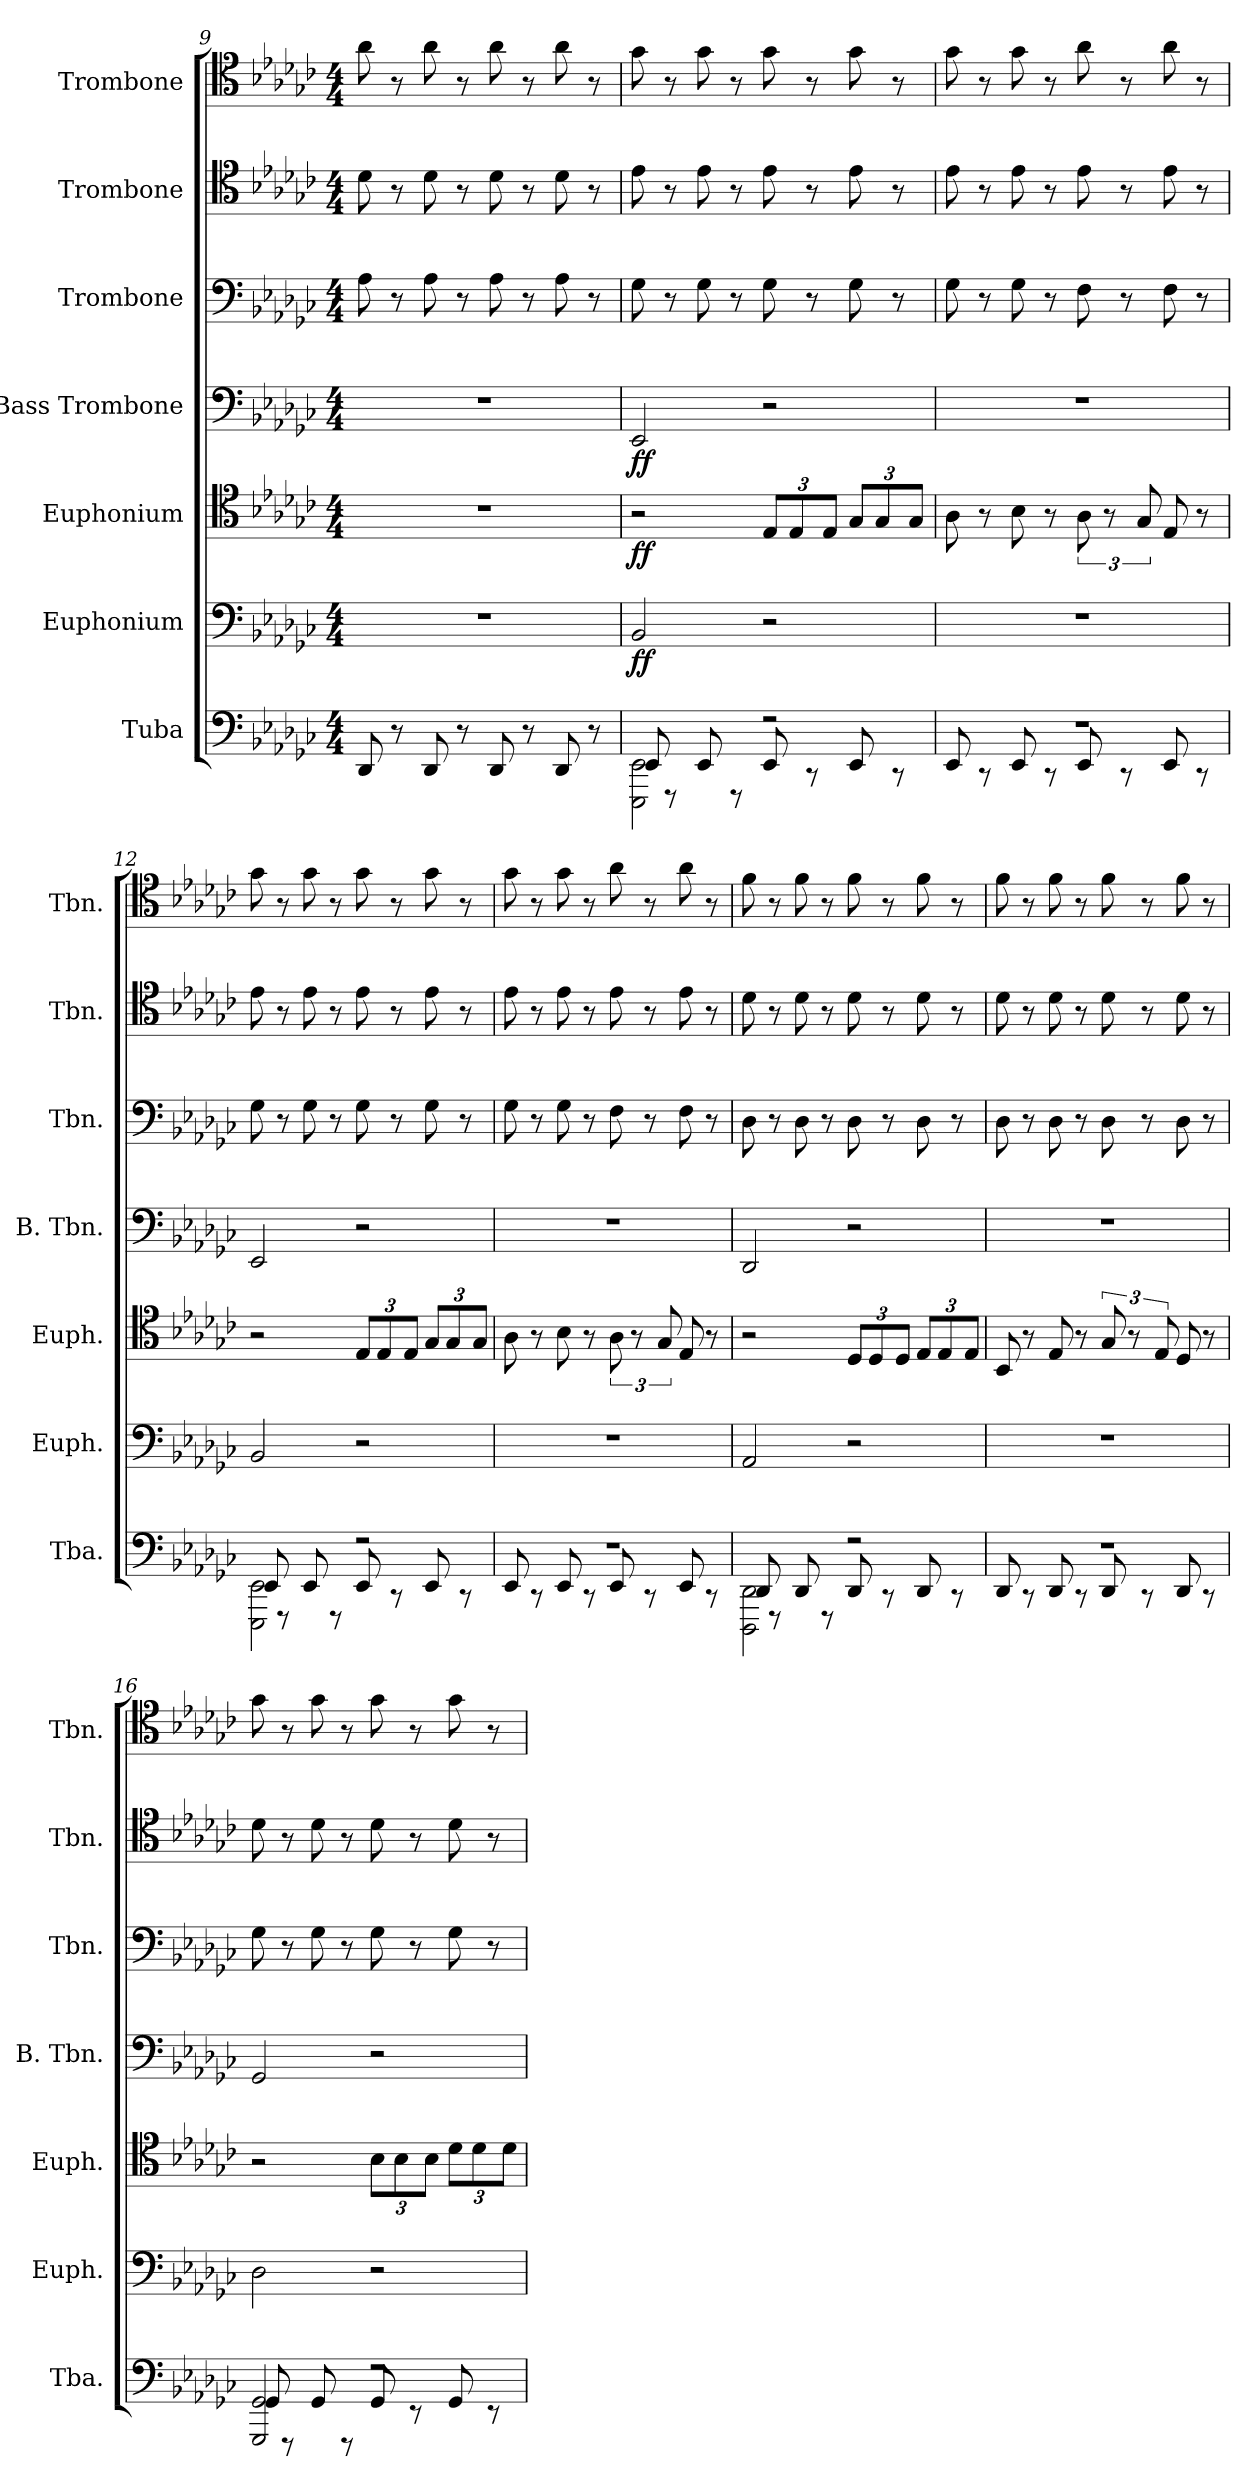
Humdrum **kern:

**kern	**dynam	**kern	**dynam	**kern	**dynam	**kern	**dynam	**kern	**kern	**kern
*part7	*part7	*part6	*part6	*part5	*part5	*part4	*part4	*part3	*part2	*part1
*staff7	*staff7	*staff6	*staff6	*staff5	*staff5	*staff4	*staff4	*staff3	*staff2	*staff1
*I"Tuba	*	*I"Euphonium	*	*I"Euphonium	*	*I"Bass Trombone	*	*I"Trombone	*I"Trombone	*I"Trombone
*I'Tba.	*	*I'Euph.	*	*I'Euph.	*	*I'B. Tbn.	*	*I'Tbn.	*I'Tbn.	*I'Tbn.
!!LO:PB:g=z
*clefF4	*	*clefF4	*	*clefC4	*	*clefF4	*	*clefF4	*clefC4	*clefC4
*k[b-e-a-d-g-c-]	*	*k[b-e-a-d-g-c-]	*	*k[b-e-a-d-g-c-]	*	*k[b-e-a-d-g-c-]	*	*k[b-e-a-d-g-c-]	*k[b-e-a-d-g-c-]	*k[b-e-a-d-g-c-]
*M4/4	*	*M4/4	*	*M4/4	*	*M4/4	*	*M4/4	*M4/4	*M4/4
=9	=9	=9	=9	=9	=9	=9	=9	=9	=9	=9
8DD-/	.	1r	.	1r	.	1r	.	8A-\	8d-\	8a-\
8r	.	.	.	.	.	.	.	8r	8r	8r
8DD-/	.	.	.	.	.	.	.	8A-\	8d-\	8a-\
8r	.	.	.	.	.	.	.	8r	8r	8r
8DD-/	.	.	.	.	.	.	.	8A-\	8d-\	8a-\
8r	.	.	.	.	.	.	.	8r	8r	8r
8DD-/	.	.	.	.	.	.	.	8A-\	8d-\	8a-\
8r	.	.	.	.	.	.	.	8r	8r	8r
=10	=10	=10	=10	=10	=10	=10	=10	=10	=10	=10
*^	*	*	*	*	*	*	*	*	*	*
!	!	!LO:DY:b	!	!	!	!	!	!	!	!	!
!	!	!LO:DY:n=1:b	!	!LO:DY:b	!	!LO:DY:b	!	!LO:DY:b	!	!	!
2EEE-\ 2EE-\	8EE-/	ff mf	2BB-/	ff	2r	ff	2EE-/	ff	8G-\	8e-\	8g-\
.	8r	.	.	.	.	.	.	.	8r	8r	8r
.	8EE-/	.	.	.	.	.	.	.	8G-\	8e-\	8g-\
.	8r	.	.	.	.	.	.	.	8r	8r	8r
*	*	*	*	*	*Xbrackettup	*	*	*	*	*	*
2r	8EE-/	.	2r	.	12E-/L	.	2r	.	8G-\	8e-\	8g-\
.	.	.	.	.	12E-/	.	.	.	.	.	.
.	8r	.	.	.	.	.	.	.	8r	8r	8r
.	.	.	.	.	12E-/J	.	.	.	.	.	.
.	8EE-/	.	.	.	12G-/L	.	.	.	8G-\	8e-\	8g-\
.	.	.	.	.	12G-/	.	.	.	.	.	.
.	8r	.	.	.	.	.	.	.	8r	8r	8r
.	.	.	.	.	12G-/J	.	.	.	.	.	.
=11	=11	=11	=11	=11	=11	=11	=11	=11	=11	=11	=11
1r	8EE-/	.	1r	.	8A-\	.	1r	.	8G-\	8e-\	8g-\
.	8r	.	.	.	8r	.	.	.	8r	8r	8r
.	8EE-/	.	.	.	8B-\	.	.	.	8G-\	8e-\	8g-\
.	8r	.	.	.	8r	.	.	.	8r	8r	8r
*	*	*	*	*	*brackettup	*	*	*	*	*	*
.	8EE-/	.	.	.	12A-\	.	.	.	8F\	8e-\	8a-\
.	.	.	.	.	12r	.	.	.	.	.	.
.	8r	.	.	.	.	.	.	.	8r	8r	8r
.	.	.	.	.	12G-/	.	.	.	.	.	.
.	8EE-/	.	.	.	8E-/	.	.	.	8F\	8e-\	8a-\
.	8r	.	.	.	8r	.	.	.	8r	8r	8r
!!LO:PB:g=z
=12	=12	=12	=12	=12	=12	=12	=12	=12	=12	=12	=12
2EEE-\ 2EE-\	8EE-/	.	2BB-/	.	2r	.	2EE-/	.	8G-\	8e-\	8g-\
.	8r	.	.	.	.	.	.	.	8r	8r	8r
.	8EE-/	.	.	.	.	.	.	.	8G-\	8e-\	8g-\
.	8r	.	.	.	.	.	.	.	8r	8r	8r
*	*	*	*	*	*Xbrackettup	*	*	*	*	*	*
2r	8EE-/	.	2r	.	12E-/L	.	2r	.	8G-\	8e-\	8g-\
.	.	.	.	.	12E-/	.	.	.	.	.	.
.	8r	.	.	.	.	.	.	.	8r	8r	8r
.	.	.	.	.	12E-/J	.	.	.	.	.	.
.	8EE-/	.	.	.	12G-/L	.	.	.	8G-\	8e-\	8g-\
.	.	.	.	.	12G-/	.	.	.	.	.	.
.	8r	.	.	.	.	.	.	.	8r	8r	8r
.	.	.	.	.	12G-/J	.	.	.	.	.	.
=13	=13	=13	=13	=13	=13	=13	=13	=13	=13	=13	=13
1r	8EE-/	.	1r	.	8A-\	.	1r	.	8G-\	8e-\	8g-\
.	8r	.	.	.	8r	.	.	.	8r	8r	8r
.	8EE-/	.	.	.	8B-\	.	.	.	8G-\	8e-\	8g-\
.	8r	.	.	.	8r	.	.	.	8r	8r	8r
*	*	*	*	*	*brackettup	*	*	*	*	*	*
.	8EE-/	.	.	.	12A-\	.	.	.	8F\	8e-\	8a-\
.	.	.	.	.	12r	.	.	.	.	.	.
.	8r	.	.	.	.	.	.	.	8r	8r	8r
.	.	.	.	.	12G-/	.	.	.	.	.	.
.	8EE-/	.	.	.	8E-/	.	.	.	8F\	8e-\	8a-\
.	8r	.	.	.	8r	.	.	.	8r	8r	8r
=14	=14	=14	=14	=14	=14	=14	=14	=14	=14	=14	=14
2DDD-\ 2DD-\	8DD-/	.	2AA-/	.	2r	.	2DD-/	.	8D-\	8d-\	8f\
.	8r	.	.	.	.	.	.	.	8r	8r	8r
.	8DD-/	.	.	.	.	.	.	.	8D-\	8d-\	8f\
.	8r	.	.	.	.	.	.	.	8r	8r	8r
*	*	*	*	*	*Xbrackettup	*	*	*	*	*	*
2r	8DD-/	.	2r	.	12D-/L	.	2r	.	8D-\	8d-\	8f\
.	.	.	.	.	12D-/	.	.	.	.	.	.
.	8r	.	.	.	.	.	.	.	8r	8r	8r
.	.	.	.	.	12D-/J	.	.	.	.	.	.
.	8DD-/	.	.	.	12E-/L	.	.	.	8D-\	8d-\	8f\
.	.	.	.	.	12E-/	.	.	.	.	.	.
.	8r	.	.	.	.	.	.	.	8r	8r	8r
.	.	.	.	.	12E-/J	.	.	.	.	.	.
!!LO:PB:g=z
=15	=15	=15	=15	=15	=15	=15	=15	=15	=15	=15	=15
1r	8DD-/	.	1r	.	8BB-/	.	1r	.	8D-\	8d-\	8f\
.	8r	.	.	.	8r	.	.	.	8r	8r	8r
.	8DD-/	.	.	.	8E-/	.	.	.	8D-\	8d-\	8f\
.	8r	.	.	.	8r	.	.	.	8r	8r	8r
*	*	*	*	*	*brackettup	*	*	*	*	*	*
.	8DD-/	.	.	.	12G-/	.	.	.	8D-\	8d-\	8f\
.	.	.	.	.	12r	.	.	.	.	.	.
.	8r	.	.	.	.	.	.	.	8r	8r	8r
.	.	.	.	.	12E-/	.	.	.	.	.	.
.	8DD-/	.	.	.	8D-/	.	.	.	8D-\	8d-\	8f\
.	8r	.	.	.	8r	.	.	.	8r	8r	8r
=16	=16	=16	=16	=16	=16	=16	=16	=16	=16	=16	=16
2GGG-/ 2GG-/	8GG-/	.	2D-\	.	2r	.	2GG-/	.	8G-\	8d-\	8g-\
.	8r	.	.	.	.	.	.	.	8r	8r	8r
.	8GG-/	.	.	.	.	.	.	.	8G-\	8d-\	8g-\
.	8r	.	.	.	.	.	.	.	8r	8r	8r
*	*	*	*	*	*Xbrackettup	*	*	*	*	*	*
2r	8GG-/	.	2r	.	12B-\L	.	2r	.	8G-\	8d-\	8g-\
.	.	.	.	.	12B-\	.	.	.	.	.	.
.	8r	.	.	.	.	.	.	.	8r	8r	8r
.	.	.	.	.	12B-\J	.	.	.	.	.	.
.	8GG-/	.	.	.	12d-\L	.	.	.	8G-\	8d-\	8g-\
.	.	.	.	.	12d-\	.	.	.	.	.	.
.	8r	.	.	.	.	.	.	.	8r	8r	8r
.	.	.	.	.	12d-\J	.	.	.	.	.	.
*v	*v	*	*	*	*	*	*	*	*	*	*
=	=	=	=	=	=	=	=	=	=	=
*-	*-	*-	*-	*-	*-	*-	*-	*-	*-	*-
